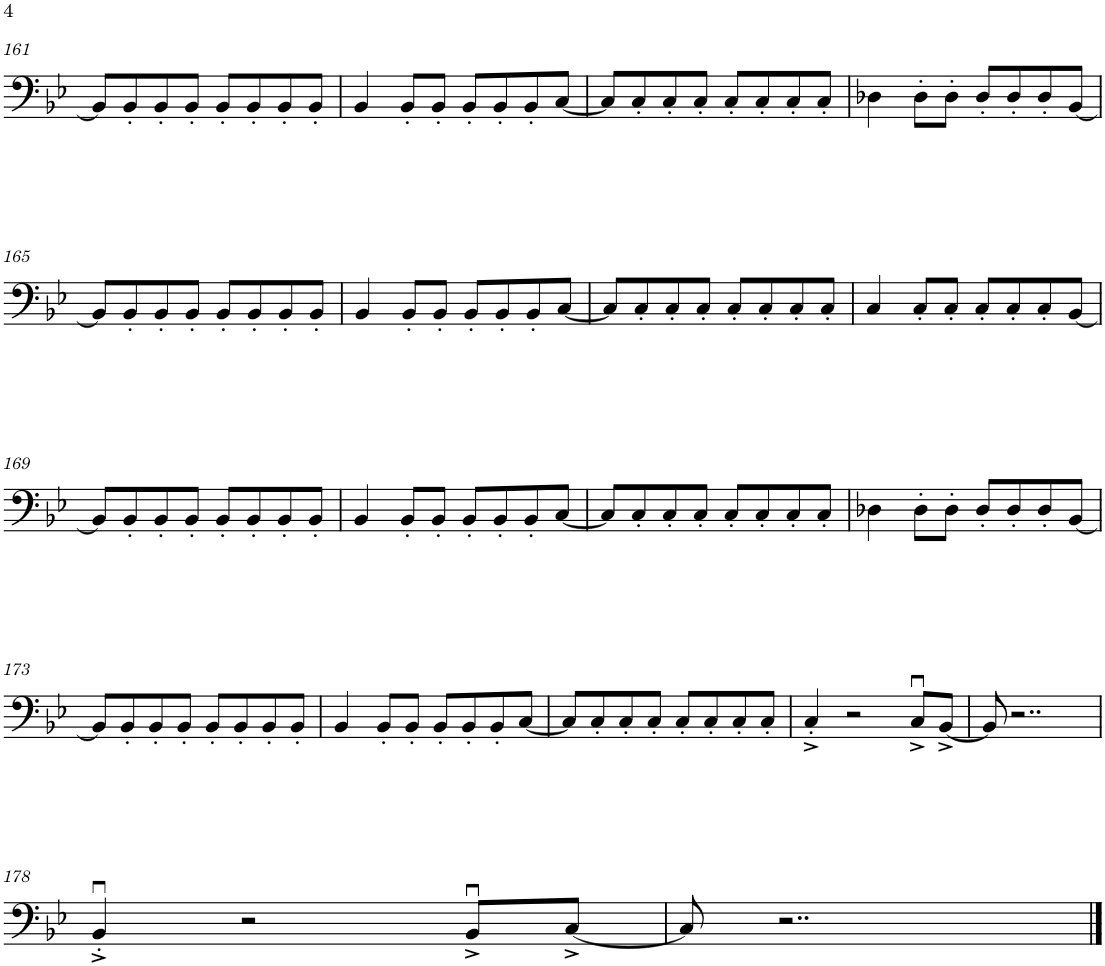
**kern	**dynam
*part1	*part1
*staff1	*staff1
*I"Contrabasses	*
*I'Cbs.	*
*clefF4	*
*Trd7c12	*
*k[b-e-]	*
*M4/4	*
!!LO:REH:place=s1:a:B:cj:fs=14:t=M
=160	=160
!	!LO:DY:b
4Cu/	f
8C'/L	.
8C'/J	.
8C'/L	.
8C'/	.
8C'/	.
[8BB-/J	.
!!LO:PB:g=z
=161	=161
8BB-/L]	.
8BB-'/	.
8BB-'/	.
8BB-'/J	.
8BB-'/L	.
8BB-'/	.
8BB-'/	.
8BB-'/J	.
=162	=162
4BB-/	.
8BB-'/L	.
8BB-'/J	.
8BB-'/L	.
8BB-'/	.
8BB-'/	.
[8C/J	.
=163	=163
8C/L]	.
8C'/	.
8C'/	.
8C'/J	.
8C'/L	.
8C'/	.
8C'/	.
8C'/J	.
=164	=164
4D-X\	.
8D-'\L	.
8D-'\J	.
8D-'/L	.
8D-'/	.
8D-'/	.
[8BB-/J	.
!!LO:LB:g=z
=165	=165
8BB-/L]	.
8BB-'/	.
8BB-'/	.
8BB-'/J	.
8BB-'/L	.
8BB-'/	.
8BB-'/	.
8BB-'/J	.
=166	=166
4BB-/	.
8BB-'/L	.
8BB-'/J	.
8BB-'/L	.
8BB-'/	.
8BB-'/	.
[8C/J	.
=167	=167
8C/L]	.
8C'/	.
8C'/	.
8C'/J	.
8C'/L	.
8C'/	.
8C'/	.
8C'/J	.
=168	=168
4C/	.
8C'/L	.
8C'/J	.
8C'/L	.
8C'/	.
8C'/	.
[8BB-/J	.
!!LO:LB:g=z
=169	=169
8BB-/L]	.
8BB-'/	.
8BB-'/	.
8BB-'/J	.
8BB-'/L	.
8BB-'/	.
8BB-'/	.
8BB-'/J	.
=170	=170
4BB-/	.
8BB-'/L	.
8BB-'/J	.
8BB-'/L	.
8BB-'/	.
8BB-'/	.
[8C/J	.
=171	=171
8C/L]	.
8C'/	.
8C'/	.
8C'/J	.
8C'/L	.
8C'/	.
8C'/	.
8C'/J	.
=172	=172
4D-X\	.
8D-'\L	.
8D-'\J	.
8D-'/L	.
8D-'/	.
8D-'/	.
[8BB-/J	.
!!LO:LB:g=z
=173	=173
8BB-/L]	.
8BB-'/	.
8BB-'/	.
8BB-'/J	.
8BB-'/L	.
8BB-'/	.
8BB-'/	.
8BB-'/J	.
=174	=174
4BB-/	.
8BB-'/L	.
8BB-'/J	.
8BB-'/L	.
8BB-'/	.
8BB-'/	.
[8C/J	.
=175	=175
8C/L]	.
8C'/	.
8C'/	.
8C'/J	.
8C'/L	.
8C'/	.
8C'/	.
8C'/J	.
=176	=176
4C'^/	.
2r	.
8Cu^/L	.
[8BB-^/J	.
=177	=177
8BB-/]	.
2..r	.
!!LO:LB:g=z
=178	=178
4BB-u'^/	.
2r	.
8BB-u^/L	.
[8C^/J	.
=	=
*-	*-
